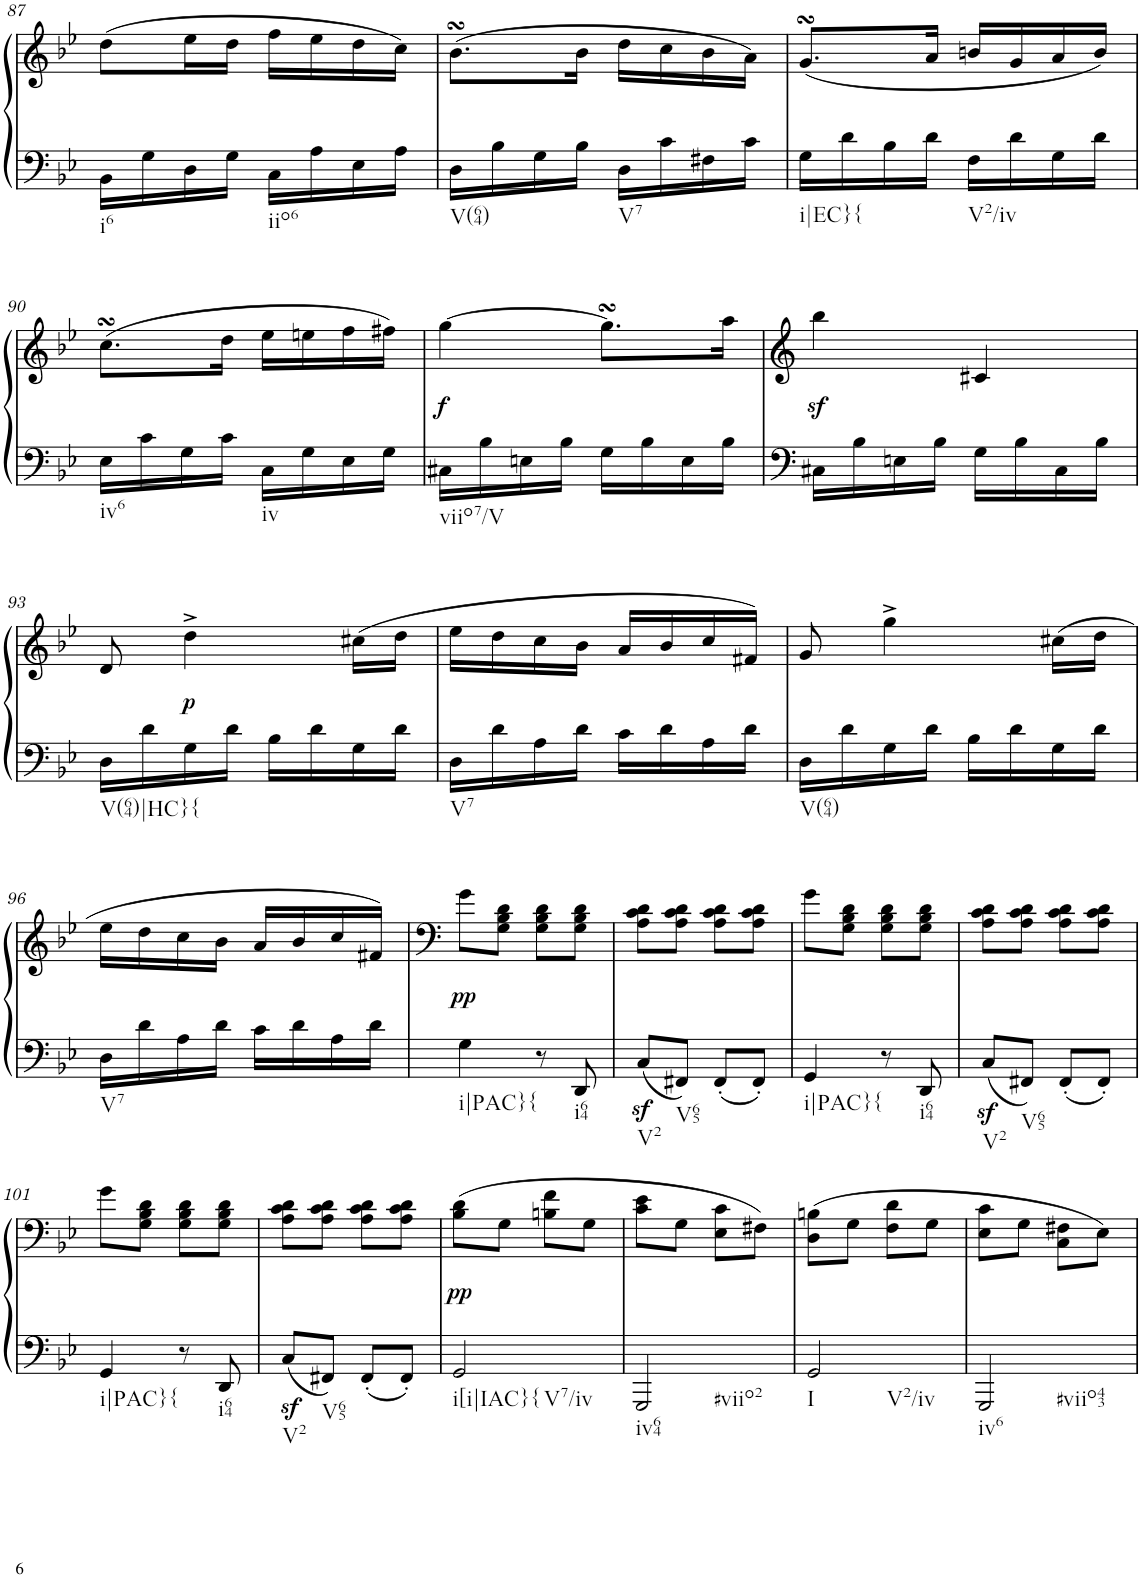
**kern	**kern	**dynam
*part1	*part1	*part1
*staff2	*staff1	*staff1/2
*I"Klavier linke Hand	*	*
!!LO:PB:g=z
*clefG2	*clefG2	*
*k[b-e-]	*k[b-e-]	*
*M2/4	*M2/4	*
=87	=87	=87
!LO:TX:b:t=i6	!	!
16BB-\LL	(8dd\L	.
16G\	.	.
16D\	16ee-\L	.
16G\JJ	16dd\JJ	.
!LO:TX:b:t=iio6	!	!
16C\LL	16ff\LL	.
16A\	16ee-\	.
16E-\	16dd\	.
16A\JJ	16cc\JJ)	.
=88	=88	=88
!LO:TX:b:t=V(64)	!	!
16D\LL	(8.b-sSSs\L	.
16B-\	.	.
16G\	.	.
16B-\JJ	16b-\Jk	.
!LO:TX:b:t=V7	!	!
16D\LL	16dd\LL	.
16c\	16cc\	.
16F#X\	16b-\	.
16c\JJ	16a\JJ)	.
=89	=89	=89
!LO:TX:b:t=i|EC}{	!	!
16G\LL	(8.gsSSS/L	.
16d\	.	.
16B-\	.	.
16d\JJ	16a/Jk	.
!LO:TX:b:t=V2/iv	!	!
16F\LL	16bn/LL	.
16d\	16g/	.
16G\	16a/	.
16d\JJ	16b/JJ)	.
!!LO:LB:g=z
=90	=90	=90
!LO:TX:b:t=iv6	!	!
16E-\LL	(8.ccsSSS\L	.
16c\	.	.
16G\	.	.
16c\JJ	16dd\Jk	.
!LO:TX:b:t=iv	!	!
16C\LL	16ee-\LL	.
16G\	16een\	.
16E-\	16ff\	.
16G\JJ	16ff#X\JJ)	.
=91	=91	=91
!LO:TX:b:t=viio7/V	!	!
!	!	!LO:DY:b
16C#X\LL	[4gg\	f
16B-\	.	.
16En\	.	.
16B-\JJ	.	.
16G\LL	8.ggsSSS\L]	.
16B-\	.	.
16E\	.	.
16B-\JJ	16aa\Jk	.
=92	=92	=92
16C#X\LL	4bb-z<\	.
16B-\	.	.
16En\	.	.
16B-\JJ	.	.
16G\LL	4c#X/	.
16B-\	.	.
16C#\	.	.
16B-\JJ	.	.
!!LO:LB:g=z
=93	=93	=93
!LO:TX:b:t=V(64)|HC}{	!	!
16D\LL	8d/	.
16d\	.	.
!	!	!LO:DY:b
16G\	4dd^\	p
16d\JJ	.	.
16B-\LL	.	.
16d\	.	.
16G\	(16cc#X\LL	.
16d\JJ	16dd\JJ	.
=94	=94	=94
!LO:TX:b:t=V7	!	!
16D\LL	16ee-\LL	.
16d\	16dd\	.
16A\	16cc\	.
16d\JJ	16b-\JJ	.
16c\LL	16a/LL	.
16d\	16b-/	.
16A\	16cc/	.
16d\JJ	16f#X/JJ)	.
=95	=95	=95
!LO:TX:b:t=V(64)	!	!
16D\LL	8g/	.
16d\	.	.
16G\	4gg^\	.
16d\JJ	.	.
16B-\LL	.	.
16d\	.	.
16G\	(16cc#X\LL	.
16d\JJ	16dd\JJ	.
!!LO:LB:g=z
=96	=96	=96
!LO:TX:b:t=V7	!	!
16D\LL	16ee-\LL	.
16d\	16dd\	.
16A\	16cc\	.
16d\JJ	16b-\JJ	.
16c\LL	16a/LL	.
16d\	16b-/	.
16A\	16cc/	.
16d\JJ	16f#X/JJ)	.
=97	=97	=97
!LO:TX:b:t=i|PAC}{	!	!
!	!	!LO:DY:b
4G\	8g\L	pp
.	8G\ 8B-\ 8d\J	.
8r	8G\ 8B-\ 8d\L	.
!LO:TX:b:t=i64	!	!
8DD/	8G\ 8B-\ 8d\J	.
=98	=98	=98
!LO:TX:b:t=V2	!	!
8Cz</L	8A\ 8c\ 8d\L	.
!LO:TX:b:t=V65	!	!
8FF#X/J	8A\ 8c\ 8d\J	.
8FF#'/L	8A\ 8c\ 8d\L	.
8FF#'/J	8A\ 8c\ 8d\J	.
=99	=99	=99
!LO:TX:b:t=i|PAC}{	!	!
4GG/	8g\L	.
.	8G\ 8B-\ 8d\J	.
8r	8G\ 8B-\ 8d\L	.
!LO:TX:b:t=i64	!	!
8DD/	8G\ 8B-\ 8d\J	.
=100	=100	=100
!LO:TX:b:t=V2	!	!
8Cz</L	8A\ 8c\ 8d\L	.
!LO:TX:b:t=V65	!	!
8FF#X/J	8A\ 8c\ 8d\J	.
8FF#'/L	8A\ 8c\ 8d\L	.
8FF#'/J	8A\ 8c\ 8d\J	.
!!LO:LB:g=z
=101	=101	=101
!LO:TX:b:t=i|PAC}{	!	!
4GG/	8g\L	.
.	8G\ 8B-\ 8d\J	.
8r	8G\ 8B-\ 8d\L	.
!LO:TX:b:t=i64	!	!
8DD/	8G\ 8B-\ 8d\J	.
=102	=102	=102
!LO:TX:b:t=V2	!	!
8Cz</L	8A\ 8c\ 8d\L	.
!LO:TX:b:t=V65	!	!
8FF#X/J	8A\ 8c\ 8d\J	.
8FF#'/L	8A\ 8c\ 8d\L	.
8FF#'/J	8A\ 8c\ 8d\J	.
=103	=103	=103
!LO:TX:b:t=i[i|IAC}{	!	!
!LO:TX:b:t=V7/iv	!	!
!	!	!LO:DY:b
2GG/	(8B-\ 8d\L	pp
.	8G\J	.
.	8Bn\ 8f\L	.
.	8G\J	.
=104	=104	=104
!LO:TX:b:t=iv64	!	!
!LO:TX:b:t=#viio2	!	!
2GGG/	8c\ 8e-\L	.
.	8G\J	.
.	8E-\ 8c\L	.
.	8F#X\J)	.
=105	=105	=105
!LO:TX:b:t=I	!	!
!LO:TX:b:t=V2/iv	!	!
2GG/	(8D\ 8Bn\L	.
.	8G\J	.
.	8F\ 8d\L	.
.	8G\J	.
=106	=106	=106
!LO:TX:b:t=iv6	!	!
!LO:TX:b:t=#viio43	!	!
2GGG/	8E-\ 8c\L	.
.	8G\J	.
.	8C\ 8F#X\L	.
.	8E-\J)	.
=	=	=
*-	*-	*-
